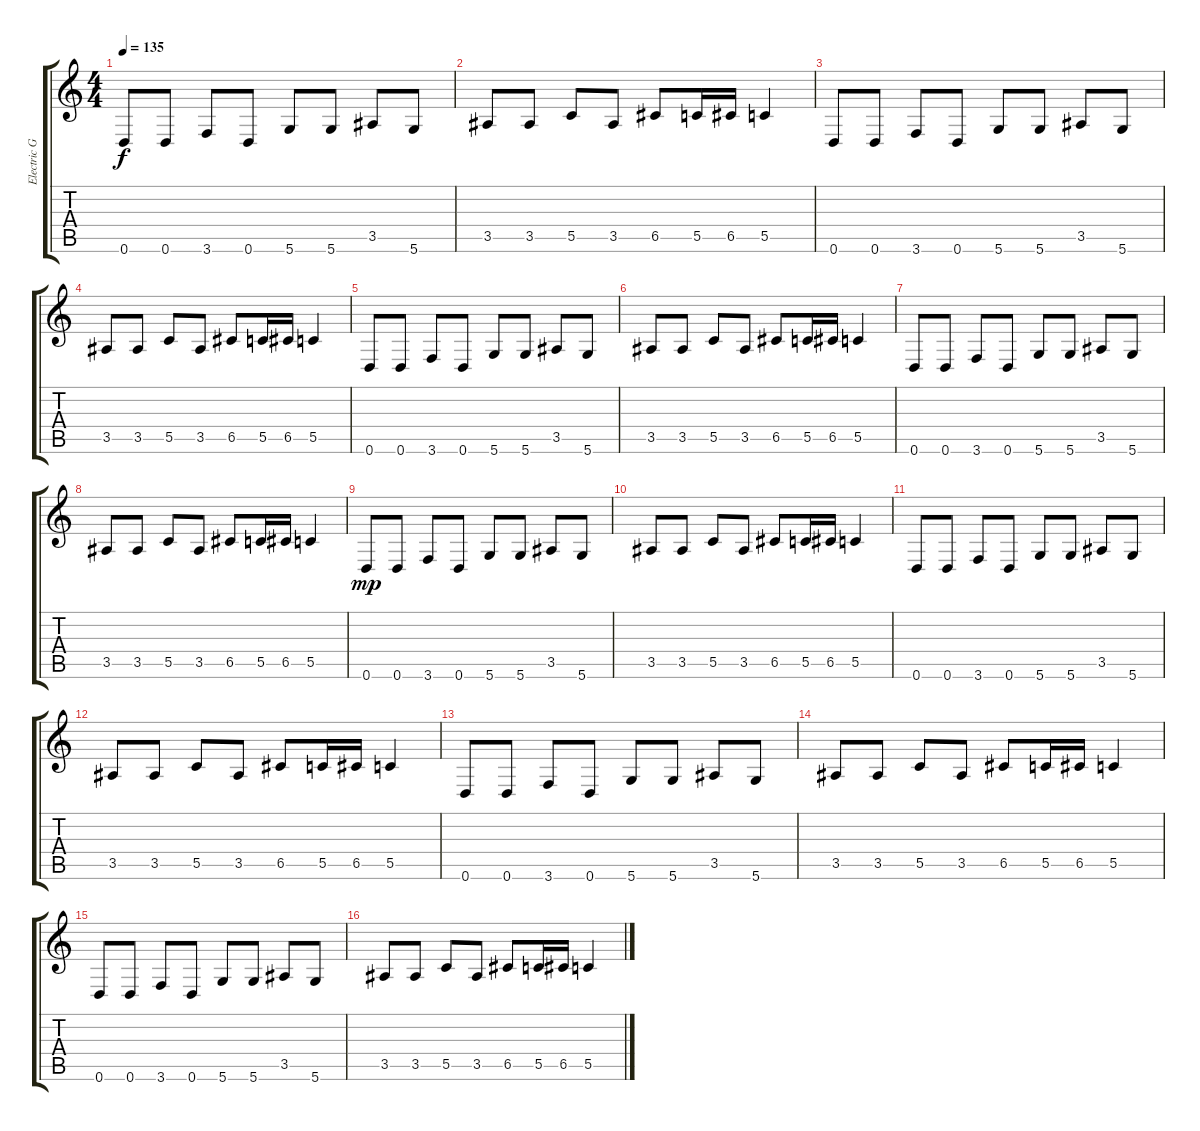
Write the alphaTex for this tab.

\track ("Electric Guitar" "Electric G") {instrument distortionguitar}
\staff {score tabs}
\tuning (D4 A3 E3 C3 G2 D2) {hide}
\ts (4 4)
\tempo 135
\clef g2
\ks c
0.6.8{dy f instrument distortionguitar} 0.6.8 3.6.8 0.6.8 5.6.8 5.6.8 3.5.8 5.6.8 |
3.5.8 3.5.8 5.5.8 3.5.8 6.5.8 5.5.16 6.5.16 5.5.4 |
0.6.8 0.6.8 3.6.8 0.6.8 5.6.8 5.6.8 3.5.8 5.6.8 |
3.5.8 3.5.8 5.5.8 3.5.8 6.5.8 5.5.16 6.5.16 5.5.4 |
0.6.8 0.6.8 3.6.8 0.6.8 5.6.8 5.6.8 3.5.8 5.6.8 |
3.5.8 3.5.8 5.5.8 3.5.8 6.5.8 5.5.16 6.5.16 5.5.4 |
0.6.8 0.6.8 3.6.8 0.6.8 5.6.8 5.6.8 3.5.8 5.6.8 |
3.5.8 3.5.8 5.5.8 3.5.8 6.5.8 5.5.16 6.5.16 5.5.4 |
0.6.8{dy mp} 0.6.8 3.6.8 0.6.8 5.6.8 5.6.8 3.5.8 5.6.8 |
3.5.8 3.5.8 5.5.8 3.5.8 6.5.8 5.5.16 6.5.16 5.5.4 |
0.6.8 0.6.8 3.6.8 0.6.8 5.6.8 5.6.8 3.5.8 5.6.8 |
3.5.8 3.5.8 5.5.8 3.5.8 6.5.8 5.5.16 6.5.16 5.5.4 |
0.6.8 0.6.8 3.6.8 0.6.8 5.6.8 5.6.8 3.5.8 5.6.8 |
3.5.8 3.5.8 5.5.8 3.5.8 6.5.8 5.5.16 6.5.16 5.5.4 |
0.6.8 0.6.8 3.6.8 0.6.8 5.6.8 5.6.8 3.5.8 5.6.8 |
3.5.8 3.5.8 5.5.8 3.5.8 6.5.8 5.5.16 6.5.16 5.5.4
